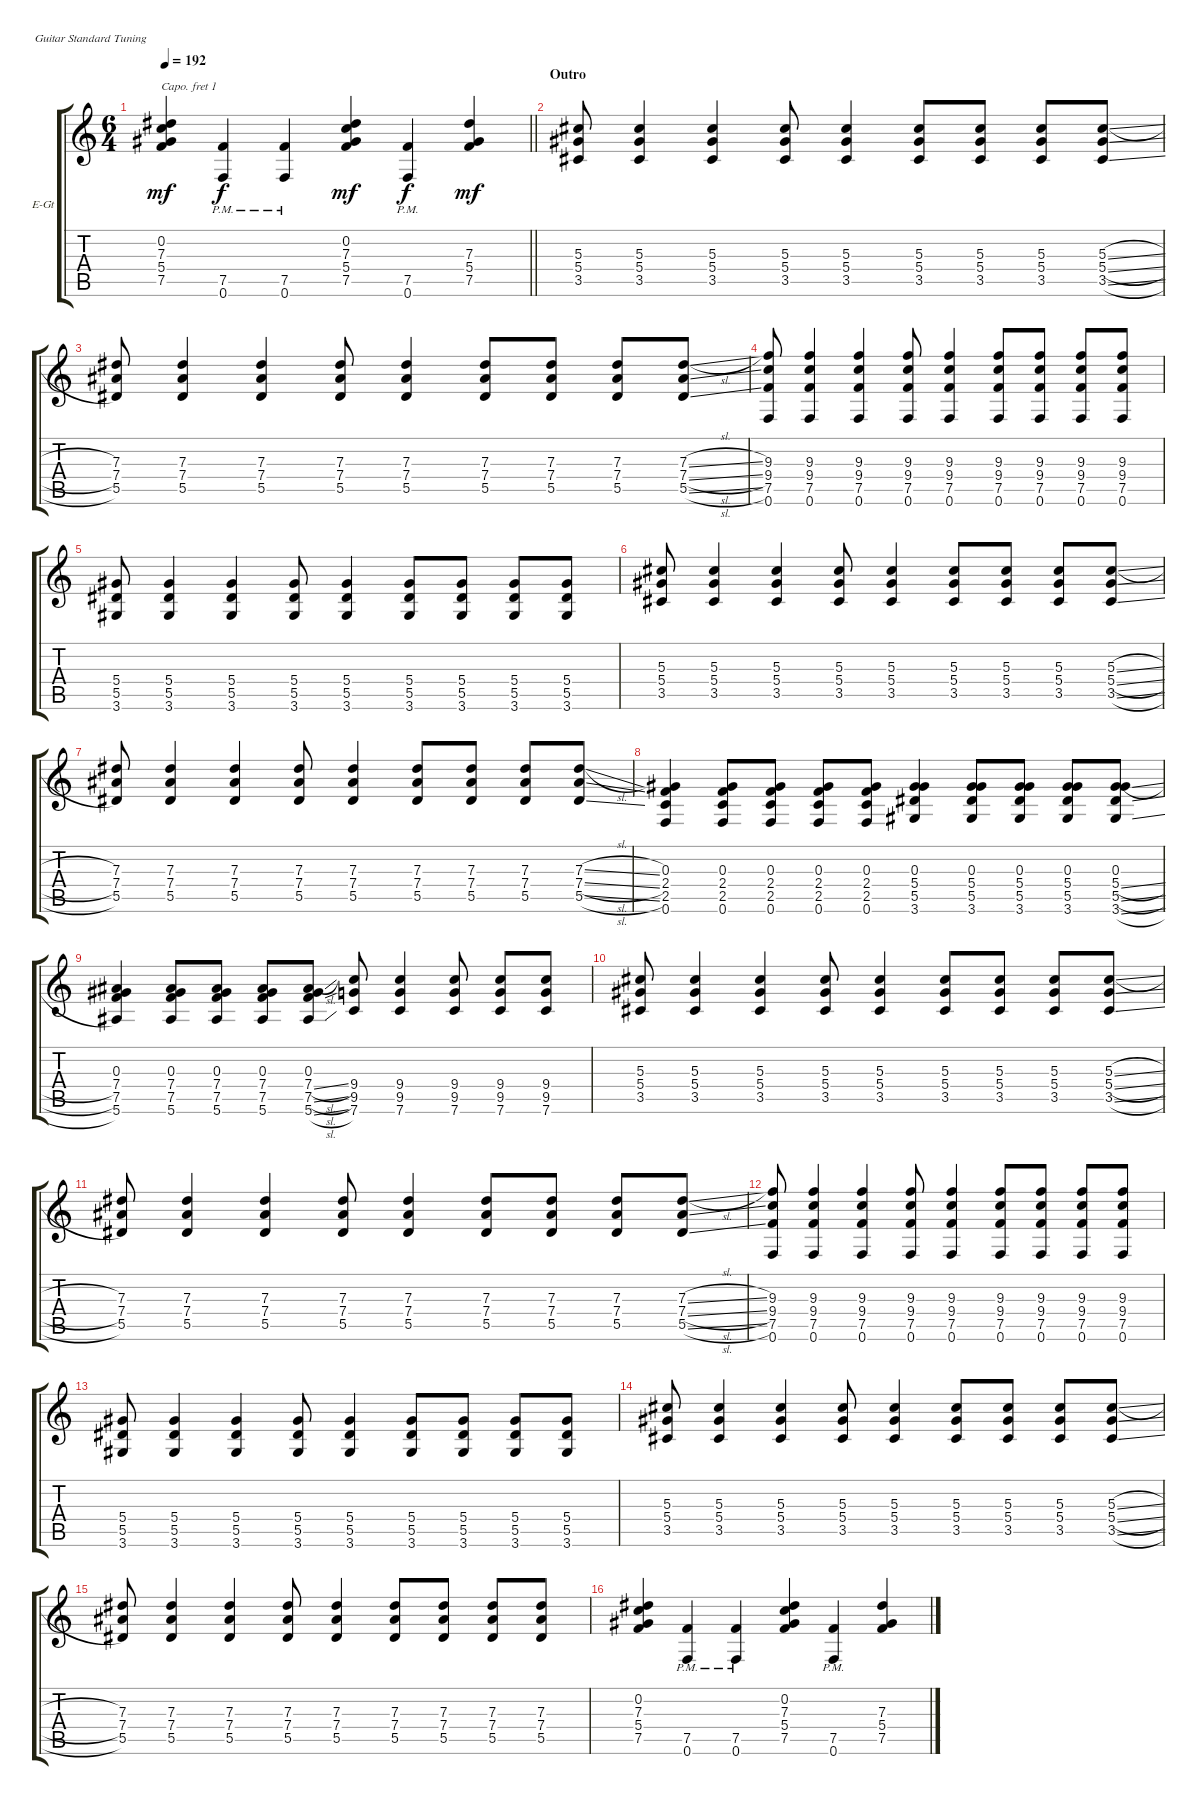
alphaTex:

\bracketExtendMode groupsimilarinstruments
\firstSystemTrackNameOrientation horizontal
\otherSystemsTrackNameOrientation horizontal
\track ("Guitar 2" "E-Gt") {instrument distortionguitar}
\staff {score tabs}
\capo 1
\tuning (E4 B3 G3 D3 A2 E2)
\ts (6 4)
\tempo 192
\clef g2
\barLineRight lightlight
\ks c
(5.4 7.5 7.3 0.2).4{dy mf} (0.6{pm} 7.5{pm}).4{dy f} (0.6{pm} 7.5{pm}).4 (5.4 7.5 7.3 0.2).4{dy mf} (0.6{pm} 7.5{pm}).4{dy f} (7.5 5.4 7.3).4{dy mf} |
\section ("" "Outro")
(3.5 5.4 5.3).8 (3.5 5.4 5.3).4 (3.5 5.4 5.3).4 (3.5 5.4 5.3).8 (3.5 5.4 5.3).4 (3.5 5.4 5.3).8 (3.5 5.4 5.3).8 (3.5 5.4 5.3).8 (3.5{sl} 5.4{sl} 5.3{sl}).8 |
(5.5 7.4 7.3).8 (5.5 7.4 7.3).4 (5.5 7.4 7.3).4 (5.5 7.4 7.3).8 (5.5 7.4 7.3).4 (5.5 7.4 7.3).8 (5.5 7.4 7.3).8 (5.5 7.4 7.3).8 (5.5{sl} 7.4{sl} 7.3{sl}).8 |
(7.5 9.4 9.3 0.6).8 (0.6 7.5 9.4 9.3).4 (0.6 7.5 9.4 9.3).4 (0.6 7.5 9.4 9.3).8 (0.6 7.5 9.4 9.3).4 (0.6 7.5 9.4 9.3).8 (0.6 7.5 9.4 9.3).8 (0.6 7.5 9.4 9.3).8 (0.6 7.5 9.4 9.3).8 |
(3.6 5.5 5.4).8 (3.6 5.5 5.4).4 (3.6 5.5 5.4).4 (3.6 5.5 5.4).8 (3.6 5.5 5.4).4 (3.6 5.5 5.4).8 (3.6 5.5 5.4).8 (3.6 5.5 5.4).8 (3.6 5.5 5.4).8 |
(3.5 5.4 5.3).8 (3.5 5.4 5.3).4 (3.5 5.4 5.3).4 (3.5 5.4 5.3).8 (3.5 5.4 5.3).4 (3.5 5.4 5.3).8 (3.5 5.4 5.3).8 (3.5 5.4 5.3).8 (3.5{sl} 5.4{sl} 5.3{sl}).8 |
(5.5 7.4 7.3).8 (5.5 7.4 7.3).4 (5.5 7.4 7.3).4 (5.5 7.4 7.3).8 (5.5 7.4 7.3).4 (5.5 7.4 7.3).8 (5.5 7.4 7.3).8 (5.5 7.4 7.3).8 (5.5{sl} 7.4{sl} 7.3{sl}).8 |
(0.6 2.5 2.4 0.3).4 (0.6 2.5 2.4 0.3).8 (0.6 2.5 2.4 0.3).8 (0.6 2.5 2.4 0.3).8 (0.6 2.5 2.4 0.3).8 (3.6 5.5 5.4 0.3).4 (3.6 5.5 5.4 0.3).8 (3.6 5.5 5.4 0.3).8 (3.6 5.5 5.4 0.3).8 (3.6{sl} 5.5{sl} 5.4{sl} 0.3).8 |
(5.6 7.5 7.4 0.3).4 (5.6 7.5 7.4 0.3).8 (5.6 7.5 7.4 0.3).8 (5.6 7.5 7.4 0.3).8 (5.6{sl} 7.5{sl} 7.4{sl} 0.3).8 (7.6 9.5 9.4).8 (7.6 9.5 9.4).4 (7.6 9.5 9.4).8 (7.6 9.5 9.4).8 (7.6 9.5 9.4).8 |
(3.5 5.4 5.3).8 (3.5 5.4 5.3).4 (3.5 5.4 5.3).4 (3.5 5.4 5.3).8 (3.5 5.4 5.3).4 (3.5 5.4 5.3).8 (3.5 5.4 5.3).8 (3.5 5.4 5.3).8 (3.5{sl} 5.4{sl} 5.3{sl}).8 |
(5.5 7.4 7.3).8 (5.5 7.4 7.3).4 (5.5 7.4 7.3).4 (5.5 7.4 7.3).8 (5.5 7.4 7.3).4 (5.5 7.4 7.3).8 (5.5 7.4 7.3).8 (5.5 7.4 7.3).8 (5.5{sl} 7.4{sl} 7.3{sl}).8 |
(0.6 7.5 9.4 9.3).8 (0.6 7.5 9.4 9.3).4 (0.6 7.5 9.4 9.3).4 (0.6 7.5 9.4 9.3).8 (0.6 7.5 9.4 9.3).4 (0.6 7.5 9.4 9.3).8 (0.6 7.5 9.4 9.3).8 (0.6 7.5 9.4 9.3).8 (0.6 7.5 9.4 9.3).8 |
(3.6 5.5 5.4).8 (3.6 5.5 5.4).4 (3.6 5.5 5.4).4 (3.6 5.5 5.4).8 (3.6 5.5 5.4).4 (3.6 5.5 5.4).8 (3.6 5.5 5.4).8 (3.6 5.5 5.4).8 (3.6 5.5 5.4).8 |
(3.5 5.4 5.3).8 (3.5 5.4 5.3).4 (3.5 5.4 5.3).4 (3.5 5.4 5.3).8 (3.5 5.4 5.3).4 (3.5 5.4 5.3).8 (3.5 5.4 5.3).8 (3.5 5.4 5.3).8 (3.5{sl} 5.4{sl} 5.3{sl}).8 |
(5.5 7.4 7.3).8 (5.5 7.4 7.3).4 (5.5 7.4 7.3).4 (5.5 7.4 7.3).8 (5.5 7.4 7.3).4 (5.5 7.4 7.3).8 (5.5 7.4 7.3).8 (5.5 7.4 7.3).8 (5.5 7.4 7.3).8 |
(5.4 7.5 7.3 0.2).4 (0.6{pm} 7.5{pm}).4 (0.6{pm} 7.5{pm}).4 (5.4 7.5 7.3 0.2).4 (0.6{pm} 7.5{pm}).4 (7.5 5.4 7.3).4
